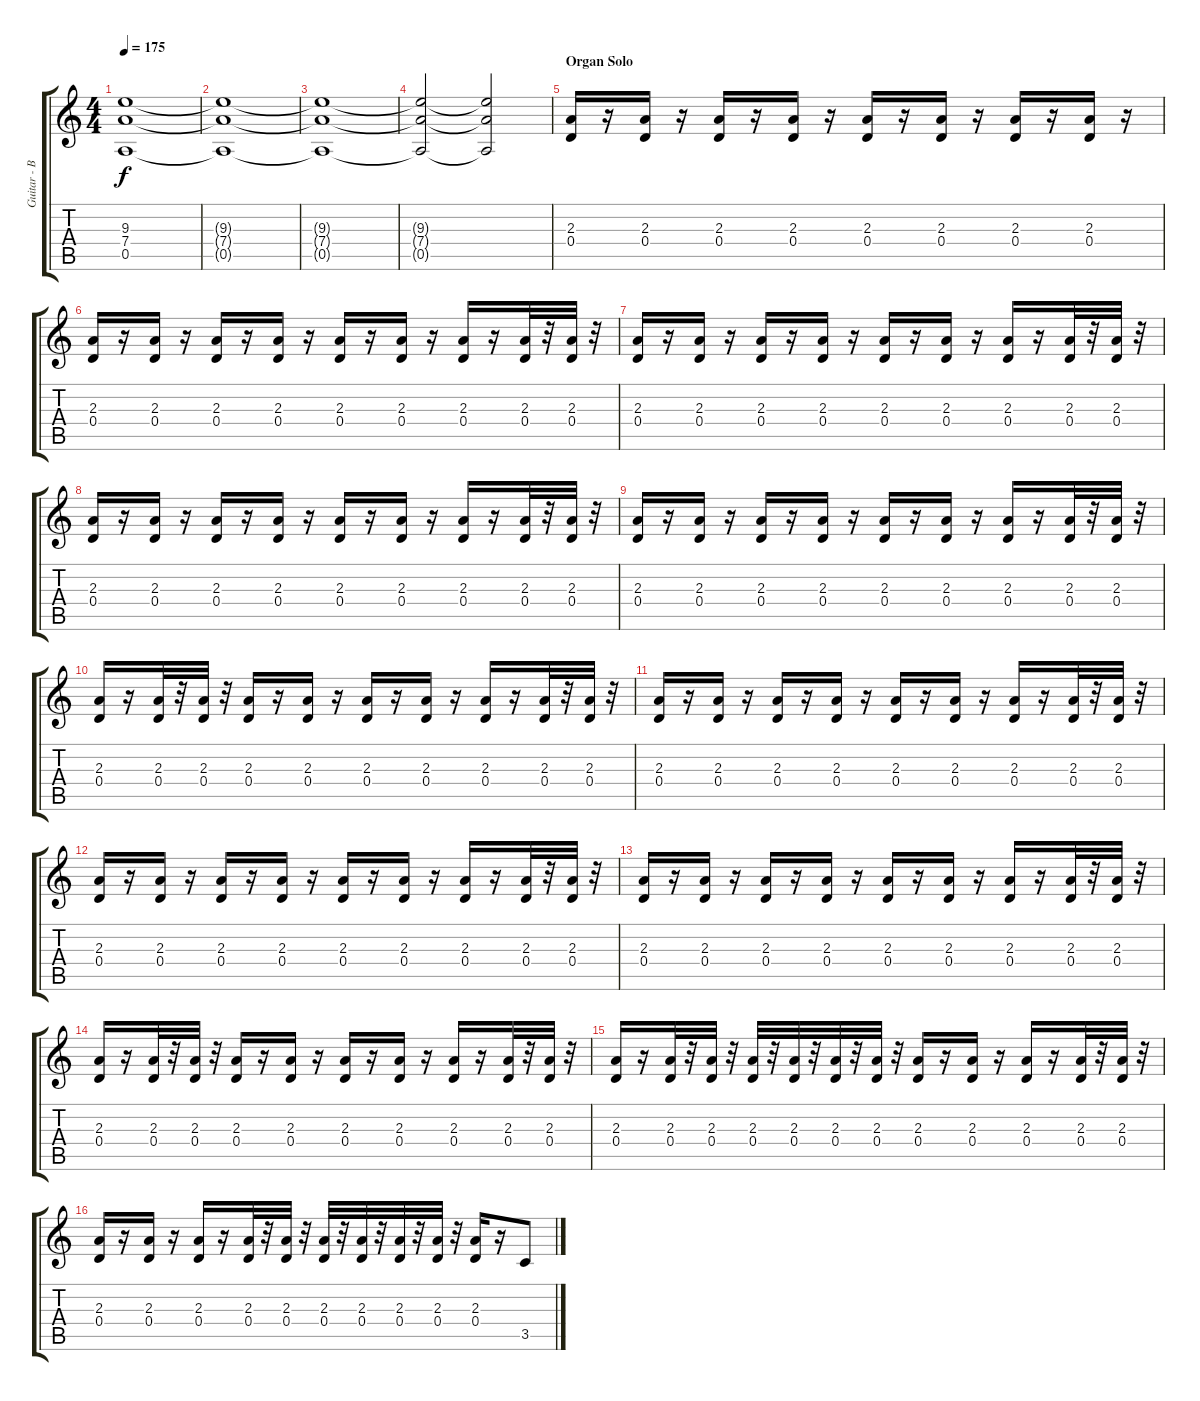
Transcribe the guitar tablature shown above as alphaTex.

\track ("Guitar - Blackmore" "Guitar - B") {instrument distortionguitar}
\staff {score tabs}
\tuning (E4 B3 G3 D3 A2 E2) {hide}
\ts (4 4)
\tempo 175
\clef g2
\ks c
(9.3{t} 7.4{t} 0.5{t}).1{dy f} |
(9.3{t} 7.4{t} 0.5{t}).1 |
(9.3{t} 7.4{t} 0.5{t}).1 |
(9.3{t} 7.4{t} 0.5{t}).2 (9.3{t} 7.4{t} 0.5{t}).2 |
\section ("" "Organ Solo")
(2.3 0.4).16 r.16 (2.3 0.4).16 r.16 (2.3 0.4).16 r.16 (2.3 0.4).16 r.16 (2.3 0.4).16 r.16 (2.3 0.4).16 r.16 (2.3 0.4).16 r.16 (2.3 0.4).16 r.16 |
(2.3 0.4).16 r.16 (2.3 0.4).16 r.16 (2.3 0.4).16 r.16 (2.3 0.4).16 r.16 (2.3 0.4).16 r.16 (2.3 0.4).16 r.16 (2.3 0.4).16 r.16 (2.3 0.4).32 r.32 (2.3 0.4).32 r.32 |
(2.3 0.4).16 r.16 (2.3 0.4).16 r.16 (2.3 0.4).16 r.16 (2.3 0.4).16 r.16 (2.3 0.4).16 r.16 (2.3 0.4).16 r.16 (2.3 0.4).16 r.16 (2.3 0.4).32 r.32 (2.3 0.4).32 r.32 |
(2.3 0.4).16 r.16 (2.3 0.4).16 r.16 (2.3 0.4).16 r.16 (2.3 0.4).16 r.16 (2.3 0.4).16 r.16 (2.3 0.4).16 r.16 (2.3 0.4).16 r.16 (2.3 0.4).32 r.32 (2.3 0.4).32 r.32 |
(2.3 0.4).16 r.16 (2.3 0.4).16 r.16 (2.3 0.4).16 r.16 (2.3 0.4).16 r.16 (2.3 0.4).16 r.16 (2.3 0.4).16 r.16 (2.3 0.4).16 r.16 (2.3 0.4).32 r.32 (2.3 0.4).32 r.32 |
(2.3 0.4).16 r.16 (2.3 0.4).32 r.32 (2.3 0.4).32 r.32 (2.3 0.4).16 r.16 (2.3 0.4).16 r.16 (2.3 0.4).16 r.16 (2.3 0.4).16 r.16 (2.3 0.4).16 r.16 (2.3 0.4).32 r.32 (2.3 0.4).32 r.32 |
(2.3 0.4).16 r.16 (2.3 0.4).16 r.16 (2.3 0.4).16 r.16 (2.3 0.4).16 r.16 (2.3 0.4).16 r.16 (2.3 0.4).16 r.16 (2.3 0.4).16 r.16 (2.3 0.4).32 r.32 (2.3 0.4).32 r.32 |
(2.3 0.4).16 r.16 (2.3 0.4).16 r.16 (2.3 0.4).16 r.16 (2.3 0.4).16 r.16 (2.3 0.4).16 r.16 (2.3 0.4).16 r.16 (2.3 0.4).16 r.16 (2.3 0.4).32 r.32 (2.3 0.4).32 r.32 |
(2.3 0.4).16 r.16 (2.3 0.4).16 r.16 (2.3 0.4).16 r.16 (2.3 0.4).16 r.16 (2.3 0.4).16 r.16 (2.3 0.4).16 r.16 (2.3 0.4).16 r.16 (2.3 0.4).32 r.32 (2.3 0.4).32 r.32 |
(2.3 0.4).16 r.16 (2.3 0.4).32 r.32 (2.3 0.4).32 r.32 (2.3 0.4).16 r.16 (2.3 0.4).16 r.16 (2.3 0.4).16 r.16 (2.3 0.4).16 r.16 (2.3 0.4).16 r.16 (2.3 0.4).32 r.32 (2.3 0.4).32 r.32 |
(2.3 0.4).16 r.16 (2.3 0.4).32 r.32 (2.3 0.4).32 r.32 (2.3 0.4).32 r.32 (2.3 0.4).32 r.32 (2.3 0.4).32 r.32 (2.3 0.4).32 r.32 (2.3 0.4).16 r.16 (2.3 0.4).16 r.16 (2.3 0.4).16 r.16 (2.3 0.4).32 r.32 (2.3 0.4).32 r.32 |
(2.3 0.4).16 r.16 (2.3 0.4).16 r.16 (2.3 0.4).16 r.16 (2.3 0.4).32 r.32 (2.3 0.4).32 r.32 (2.3 0.4).32 r.32 (2.3 0.4).32 r.32 (2.3 0.4).32 r.32 (2.3 0.4).32 r.32 (2.3 0.4).16 r.16 3.5.8
